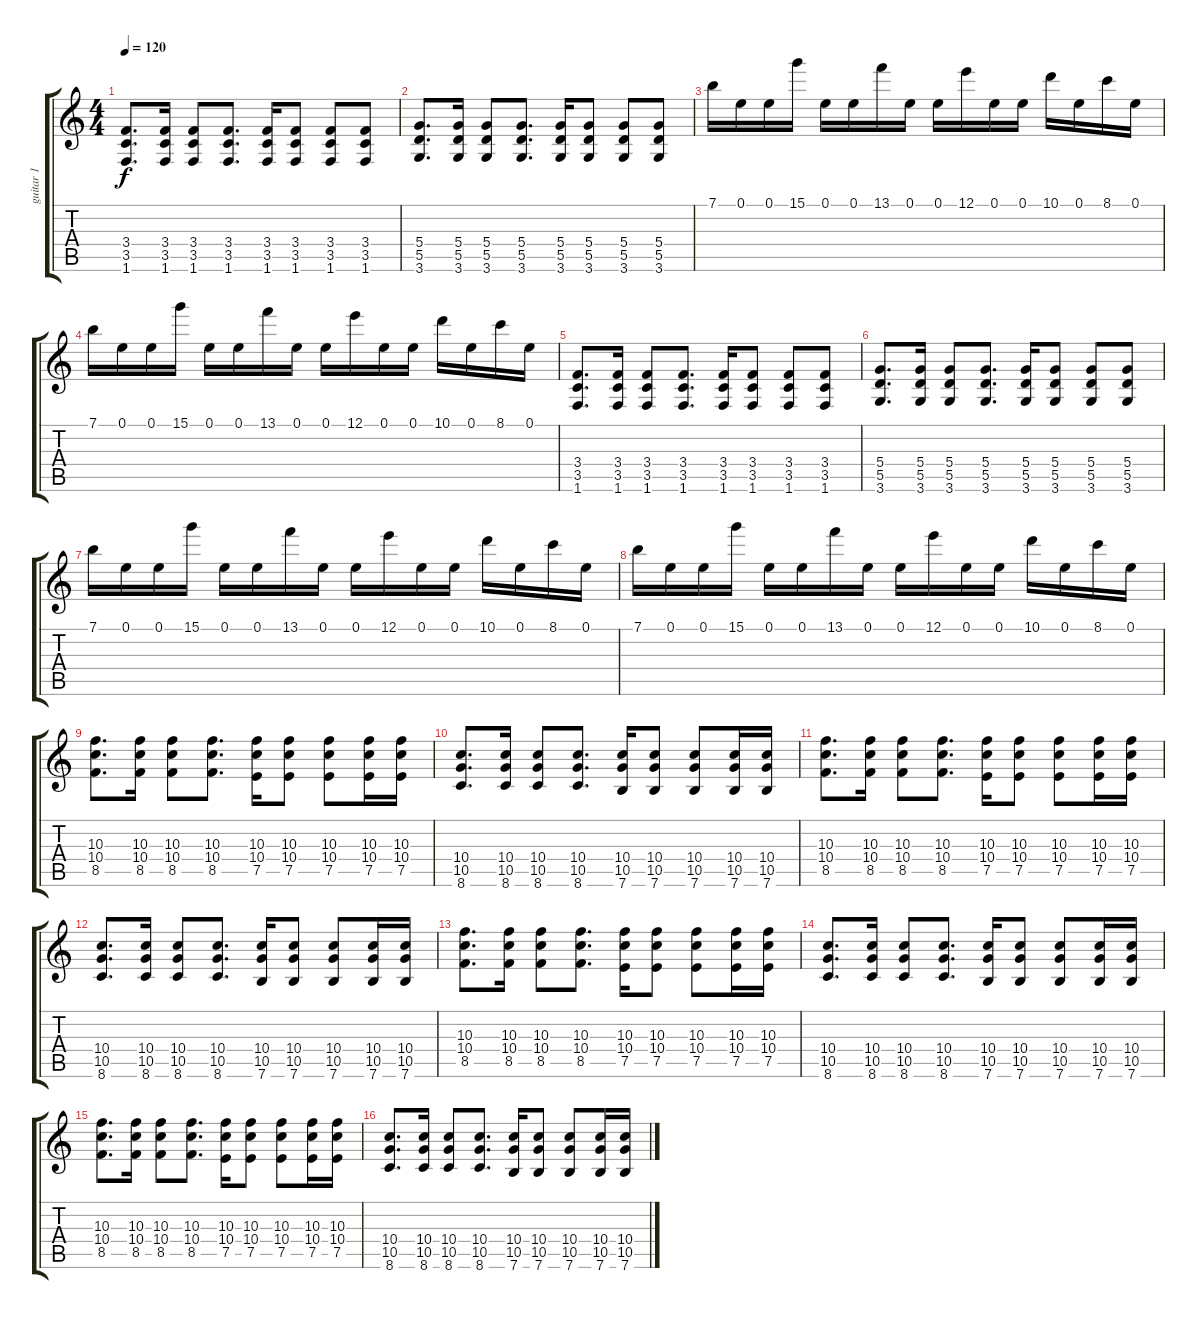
\track ("guitar 1" "guitar 1") {instrument electricguitarclean}
\staff {score tabs}
\tuning (E4 B3 G3 D3 A2 E2) {hide}
\ts (4 4)
\tempo 120
\clef g2
\ks c
(3.4 3.5 1.6).8{d dy f} (3.4 3.5 1.6).16 (3.4 3.5 1.6).8 (3.4 3.5 1.6).8{d} (3.4 3.5 1.6).16 (3.4 3.5 1.6).8 (3.4 3.5 1.6).8 (3.4 3.5 1.6).8 |
(5.4 5.5 3.6).8{d} (5.4 5.5 3.6).16 (5.4 5.5 3.6).8 (5.4 5.5 3.6).8{d} (5.4 5.5 3.6).16 (5.4 5.5 3.6).8 (5.4 5.5 3.6).8 (5.4 5.5 3.6).8 |
7.1.16 0.1.16 0.1.16 15.1.16 0.1.16 0.1.16 13.1.16 0.1.16 0.1.16 12.1.16 0.1.16 0.1.16 10.1.16 0.1.16 8.1.16 0.1.16 |
7.1.16 0.1.16 0.1.16 15.1.16 0.1.16 0.1.16 13.1.16 0.1.16 0.1.16 12.1.16 0.1.16 0.1.16 10.1.16 0.1.16 8.1.16 0.1.16 |
(3.4 3.5 1.6).8{d} (3.4 3.5 1.6).16 (3.4 3.5 1.6).8 (3.4 3.5 1.6).8{d} (3.4 3.5 1.6).16 (3.4 3.5 1.6).8 (3.4 3.5 1.6).8 (3.4 3.5 1.6).8 |
(5.4 5.5 3.6).8{d} (5.4 5.5 3.6).16 (5.4 5.5 3.6).8 (5.4 5.5 3.6).8{d} (5.4 5.5 3.6).16 (5.4 5.5 3.6).8 (5.4 5.5 3.6).8 (5.4 5.5 3.6).8 |
7.1.16 0.1.16 0.1.16 15.1.16 0.1.16 0.1.16 13.1.16 0.1.16 0.1.16 12.1.16 0.1.16 0.1.16 10.1.16 0.1.16 8.1.16 0.1.16 |
7.1.16 0.1.16 0.1.16 15.1.16 0.1.16 0.1.16 13.1.16 0.1.16 0.1.16 12.1.16 0.1.16 0.1.16 10.1.16 0.1.16 8.1.16 0.1.16 |
(10.3 10.4 8.5).8{d} (10.3 10.4 8.5).16 (10.3 10.4 8.5).8 (10.3 10.4 8.5).8{d} (10.3 10.4 7.5).16 (10.3 10.4 7.5).8 (10.3 10.4 7.5).8 (10.3 10.4 7.5).16 (10.3 10.4 7.5).16 |
(10.4 10.5 8.6).8{d} (10.4 10.5 8.6).16 (10.4 10.5 8.6).8 (10.4 10.5 8.6).8{d} (10.4 10.5 7.6).16 (10.4 10.5 7.6).8 (10.4 10.5 7.6).8 (10.4 10.5 7.6).16 (10.4 10.5 7.6).16 |
(10.3 10.4 8.5).8{d} (10.3 10.4 8.5).16 (10.3 10.4 8.5).8 (10.3 10.4 8.5).8{d} (10.3 10.4 7.5).16 (10.3 10.4 7.5).8 (10.3 10.4 7.5).8 (10.3 10.4 7.5).16 (10.3 10.4 7.5).16 |
(10.4 10.5 8.6).8{d} (10.4 10.5 8.6).16 (10.4 10.5 8.6).8 (10.4 10.5 8.6).8{d} (10.4 10.5 7.6).16 (10.4 10.5 7.6).8 (10.4 10.5 7.6).8 (10.4 10.5 7.6).16 (10.4 10.5 7.6).16 |
(10.3 10.4 8.5).8{d} (10.3 10.4 8.5).16 (10.3 10.4 8.5).8 (10.3 10.4 8.5).8{d} (10.3 10.4 7.5).16 (10.3 10.4 7.5).8 (10.3 10.4 7.5).8 (10.3 10.4 7.5).16 (10.3 10.4 7.5).16 |
(10.4 10.5 8.6).8{d} (10.4 10.5 8.6).16 (10.4 10.5 8.6).8 (10.4 10.5 8.6).8{d} (10.4 10.5 7.6).16 (10.4 10.5 7.6).8 (10.4 10.5 7.6).8 (10.4 10.5 7.6).16 (10.4 10.5 7.6).16 |
(10.3 10.4 8.5).8{d} (10.3 10.4 8.5).16 (10.3 10.4 8.5).8 (10.3 10.4 8.5).8{d} (10.3 10.4 7.5).16 (10.3 10.4 7.5).8 (10.3 10.4 7.5).8 (10.3 10.4 7.5).16 (10.3 10.4 7.5).16 |
(10.4 10.5 8.6).8{d} (10.4 10.5 8.6).16 (10.4 10.5 8.6).8 (10.4 10.5 8.6).8{d} (10.4 10.5 7.6).16 (10.4 10.5 7.6).8 (10.4 10.5 7.6).8 (10.4 10.5 7.6).16 (10.4 10.5 7.6).16
